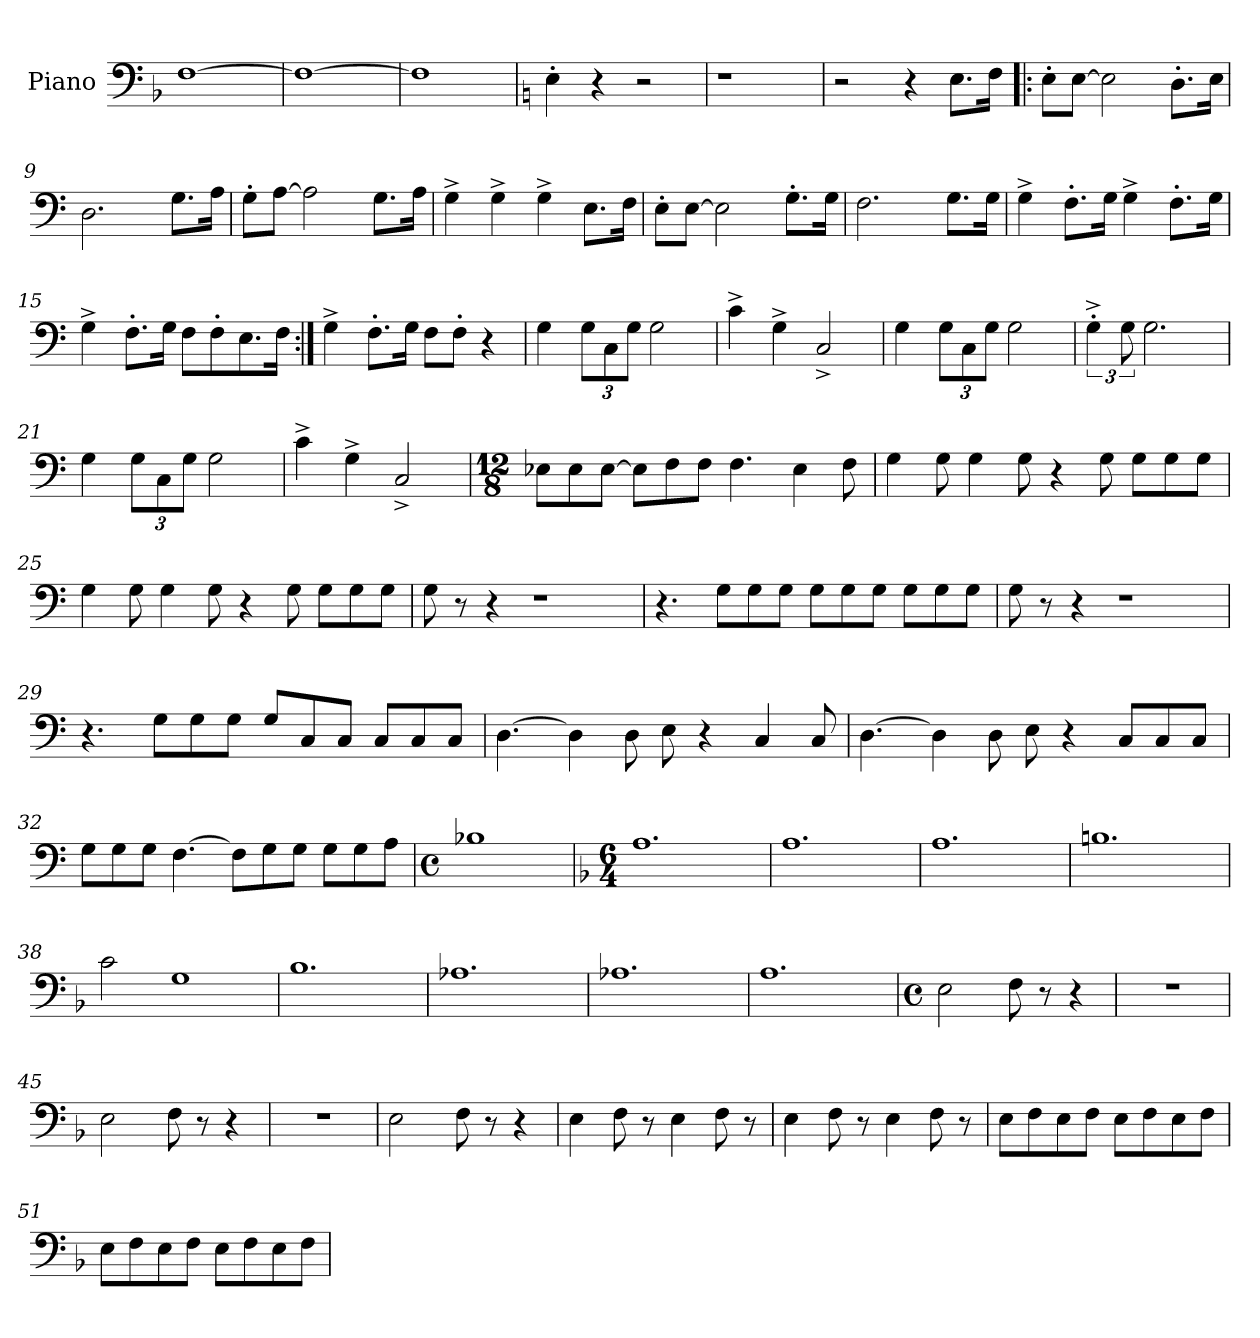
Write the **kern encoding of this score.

**kern
*part1
*staff1
*I"Piano
*I'Pno
*clefF4
*k[b-]
*F:
=1
[1F
=2
1F_
=3
1F]
=4
*k[]
*C:
4E'\
4r
2r
=5
1r
=6
1r
=7
2r
4r
8.E\L
16F\Jk
=8!|:
8E'\L
[8E\J
2E\]
8.D'\L
16E\Jk
=9
2.D\
8.G\L
16A\Jk
=10
8G'\L
[8A\J
2A\]
8.G\L
16A\Jk
=11
4G^\
4G^\
4G^\
8.E\L
16F\Jk
!!LO:LB:g=z
=12
8E'\L
[8E\J
2E\]
8.G'\L
16G\Jk
=13
2.F\
8.G\L
16G\Jk
=14
4G^\
8.F'\L
16G\Jk
4G^\
8.F'\L
16G\Jk
=15
4G^\
8.F'\L
16G\Jk
8F\L
8F'\
8.E\
16F\Jk
=16:|!
4G^\
8.F'\L
16G\Jk
8F\L
8F'\J
4r
=17
4G\
*Xbrackettup
12G\L
12C\
12G\J
2G\
=18
4c^\
4G^\
2C^/
!!LO:LB:g=z
=19
4G\
12G\L
12C\
12G\J
2G\
=20
*brackettup
6G'^\
12G\
2.G\
=21
4G\
*Xbrackettup
12G\L
12C\
12G\J
2G\
=22
4c^\
4G^\
2C^/
=23
*M12/8
8E-X\L
8E-\
[8E-\J
8E-\L]
8F\
8F\J
4.F\
4E-\
8F\
=24
4G\
8G\
4G\
8G\
4r
8G\
8G\L
8G\
8G\J
!!LO:LB:g=z
=25
4G\
8G\
4G\
8G\
4r
8G\
8G\L
8G\
8G\J
=26
8G\
8r
4r
1r
=27
4.r
8G\L
8G\
8G\J
8G\L
8G\
8G\J
8G\L
8G\
8G\J
=28
8G\
8r
4r
1r
=29
4.r
8G\L
8G\
8G\J
8G/L
8C/
8C/J
8C/L
8C/
8C/J
!!LO:LB:g=z
=30
[4.D\
4D\]
8D\
8E\
4r
4C/
8C/
=31
[4.D\
4D\]
8D\
8E\
4r
8C/L
8C/
8C/J
=32
8G\L
8G\
8G\J
[4.F\
8F\L]
8G\
8G\J
8G\L
8G\
8A\J
=33
*M4/4
*met(c)
1B-X
=34
*k[b-]
*F:
*M6/4
1.A
=35
1.A
=36
1.A
=37
1.Bn
!!LO:LB:g=z
=38
2c\
1G
=39
1.B-
=40
1.A-X
=41
1.A-X
=42
1.A
=43
*M4/4
*met(c)
2E\
8F\
8r
4r
=44
1r
=45
2E\
8F\
8r
4r
=46
1r
=47
2E\
8F\
8r
4r
=48
4E\
8F\
8r
4E\
8F\
8r
!!LO:LB:g=z
=49
4E\
8F\
8r
4E\
8F\
8r
=50
8E\L
8F\
8E\
8F\J
8E\L
8F\
8E\
8F\J
=51
8E\L
8F\
8E\
8F\J
8E\L
8F\
8E\
8F\J
=
*-
